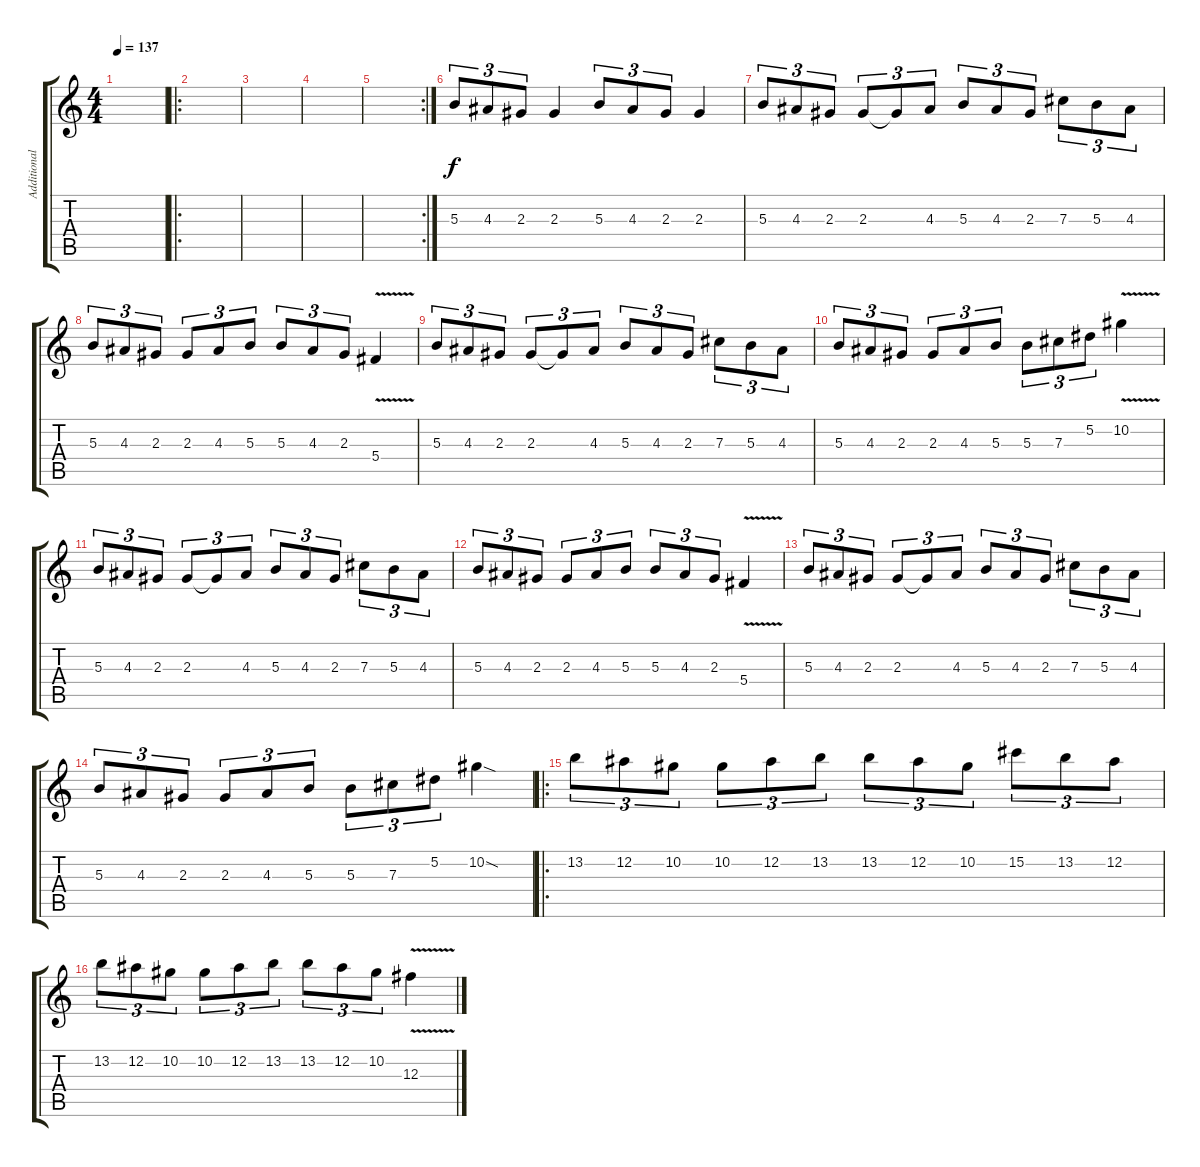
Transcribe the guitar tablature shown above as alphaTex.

\track ("Additional guitars" "Additional") {instrument overdrivenguitar}
\staff {score tabs}
\tuning (Eb4 Bb3 Gb3 Db3 Ab2 Eb2) {hide}
\ts (4 4)
\tempo 137
\clef g2
\ks c
|
\ro
|
|
|
\rc 2
|
5.3.8{tu (3 2)} 4.3.8{tu (3 2)} 2.3.8{tu (3 2)} 2.3.4 5.3.8{tu (3 2)} 4.3.8{tu (3 2)} 2.3.8{tu (3 2)} 2.3.4 |
5.3.8{tu (3 2)} 4.3.8{tu (3 2)} 2.3.8{tu (3 2)} 2.3.8{tu (3 2)} 2.3{t}.8{tu (3 2)} 4.3.8{tu (3 2)} 5.3.8{tu (3 2)} 4.3.8{tu (3 2)} 2.3.8{tu (3 2)} 7.3.8{tu (3 2)} 5.3.8{tu (3 2)} 4.3.8{tu (3 2)} |
5.3.8{tu (3 2)} 4.3.8{tu (3 2)} 2.3.8{tu (3 2)} 2.3.8{tu (3 2)} 4.3.8{tu (3 2)} 5.3.8{tu (3 2)} 5.3.8{tu (3 2)} 4.3.8{tu (3 2)} 2.3.8{tu (3 2)} 5.4{v}.4 |
5.3.8{tu (3 2)} 4.3.8{tu (3 2)} 2.3.8{tu (3 2)} 2.3.8{tu (3 2)} 2.3{t}.8{tu (3 2)} 4.3.8{tu (3 2)} 5.3.8{tu (3 2)} 4.3.8{tu (3 2)} 2.3.8{tu (3 2)} 7.3.8{tu (3 2)} 5.3.8{tu (3 2)} 4.3.8{tu (3 2)} |
5.3.8{tu (3 2)} 4.3.8{tu (3 2)} 2.3.8{tu (3 2)} 2.3.8{tu (3 2)} 4.3.8{tu (3 2)} 5.3.8{tu (3 2)} 5.3.8{tu (3 2)} 7.3.8{tu (3 2)} 5.2.8{tu (3 2)} 10.2{v}.4 |
5.3.8{tu (3 2)} 4.3.8{tu (3 2)} 2.3.8{tu (3 2)} 2.3.8{tu (3 2)} 2.3{t}.8{tu (3 2)} 4.3.8{tu (3 2)} 5.3.8{tu (3 2)} 4.3.8{tu (3 2)} 2.3.8{tu (3 2)} 7.3.8{tu (3 2)} 5.3.8{tu (3 2)} 4.3.8{tu (3 2)} |
5.3.8{tu (3 2)} 4.3.8{tu (3 2)} 2.3.8{tu (3 2)} 2.3.8{tu (3 2)} 4.3.8{tu (3 2)} 5.3.8{tu (3 2)} 5.3.8{tu (3 2)} 4.3.8{tu (3 2)} 2.3.8{tu (3 2)} 5.4{v}.4 |
5.3.8{tu (3 2)} 4.3.8{tu (3 2)} 2.3.8{tu (3 2)} 2.3.8{tu (3 2)} 2.3{t}.8{tu (3 2)} 4.3.8{tu (3 2)} 5.3.8{tu (3 2)} 4.3.8{tu (3 2)} 2.3.8{tu (3 2)} 7.3.8{tu (3 2)} 5.3.8{tu (3 2)} 4.3.8{tu (3 2)} |
5.3.8{tu (3 2)} 4.3.8{tu (3 2)} 2.3.8{tu (3 2)} 2.3.8{tu (3 2)} 4.3.8{tu (3 2)} 5.3.8{tu (3 2)} 5.3.8{tu (3 2)} 7.3.8{tu (3 2)} 5.2.8{tu (3 2)} 10.2{sod}.4 |
\ro
13.2.8{tu (3 2)} 12.2.8{tu (3 2)} 10.2.8{tu (3 2)} 10.2.8{tu (3 2)} 12.2.8{tu (3 2)} 13.2.8{tu (3 2)} 13.2.8{tu (3 2)} 12.2.8{tu (3 2)} 10.2.8{tu (3 2)} 15.2.8{tu (3 2)} 13.2.8{tu (3 2)} 12.2.8{tu (3 2)} |
13.2.8{tu (3 2)} 12.2.8{tu (3 2)} 10.2.8{tu (3 2)} 10.2.8{tu (3 2)} 12.2.8{tu (3 2)} 13.2.8{tu (3 2)} 13.2.8{tu (3 2)} 12.2.8{tu (3 2)} 10.2.8{tu (3 2)} 12.3{v}.4
